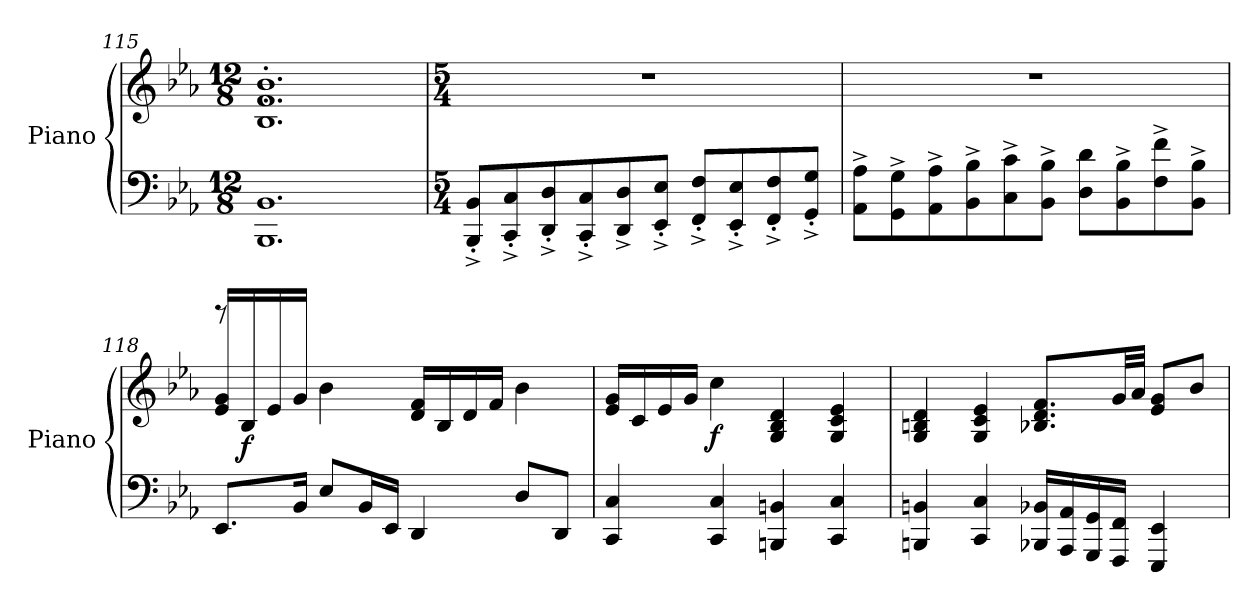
**kern	**kern	**dynam
*part1	*part1	*part1
*staff2	*staff1	*staff1/2
*I"Piano	*	*
*I'Piano	*	*
!!LO:PB:g=z
*clefF4	*clefG2	*
*k[b-e-a-]	*k[b-e-a-]	*
*M12/8	*M12/8	*
=115	=115	=115
*^	*^	*
*	*	*	*^	*
1.BB-	1.BBB-	1.b-'>	1.f	1.B-'<	.
*v	*v	*	*	*	*
*	*v	*v	*v	*
=116	=116	=116
*M5/4	*M5/4	*
8BBB-/^<'< 8BB-/^<'<L	4%5rdd	.
8CC/^<'< 8C/^<'<	.	.
8DD/^<'< 8D/^<'<	.	.
8CC/^<'< 8C/^<'<	.	.
8DD/^< 8D/^<	.	.
8EE-/^<'< 8E-/^<'<J	.	.
8FF/^<'< 8F/^<'<L	.	.
8EE-/^<'< 8E-/^<'<	.	.
8FF/^<'< 8F/^<'<	.	.
8GG/^<'< 8G/^<'<J	.	.
=117	=117	=117
8AA-\^> 8A-\^>L	4%5rdd	.
8GG\^> 8G\^>	.	.
8AA-\^> 8A-\^>	.	.
8BB-\^> 8B-\^>	.	.
8C\^> 8c\^>	.	.
8BB-\^> 8B-\^>J	.	.
8D\ 8d\L	.	.
8BB-\^> 8B-\^>	.	.
8F\^> 8f\^>	.	.
8BB-\^> 8B-\^>J	.	.
=118	=118	=118
*	*^	*
8.EE-/L	8rbbb	16e-/ 16g/LL	.
!	!	!	!LO:DY:b
.	.	16B-/	f
.	2..ryy	16e-/	.
16BB-/Jk	.	16g/JJ	.
8E-/L	.	4b-\	.
16BB-/L	.	.	.
16EE-/JJ	.	.	.
4DD/	.	16d/ 16f/LL	.
.	.	16B-/	.
.	.	16d/	.
.	.	16f/JJ	.
8D/L	.	4b-\	.
8DD/J	.	.	.
*	*v	*v	*
!!LO:LB:g=z
=119	=119	=119
4CC/ 4C/	16e-/ 16g/LL	.
.	16c/	.
.	16e-/	.
.	16g/JJ	.
!	!	!LO:DY:b
4CC/ 4C/	4cc\	f
4BBBn/ 4BBn/	4G/ 4B-/ 4d/	.
4CC/ 4C/	4G/ 4c/ 4e-/	.
=120	=120	=120
4BBBn/ 4BBn/	4G/ 4Bn/ 4d/	.
4CC/ 4C/	4G/ 4c/ 4e-/	.
16BBB-X/ 16BB-X/LL	8.B-X/ 8.d/ 8.f/L	.
16AAA-/ 16AA-/	.	.
16GGG/ 16GG/	.	.
16FFF/ 16FF/JJ	32g/LL	.
.	32a-/JJJ	.
4EEE-/ 4EE-/	8e-/ 8g/L	.
.	8b-/J	.
=	=	=
*-	*-	*-
